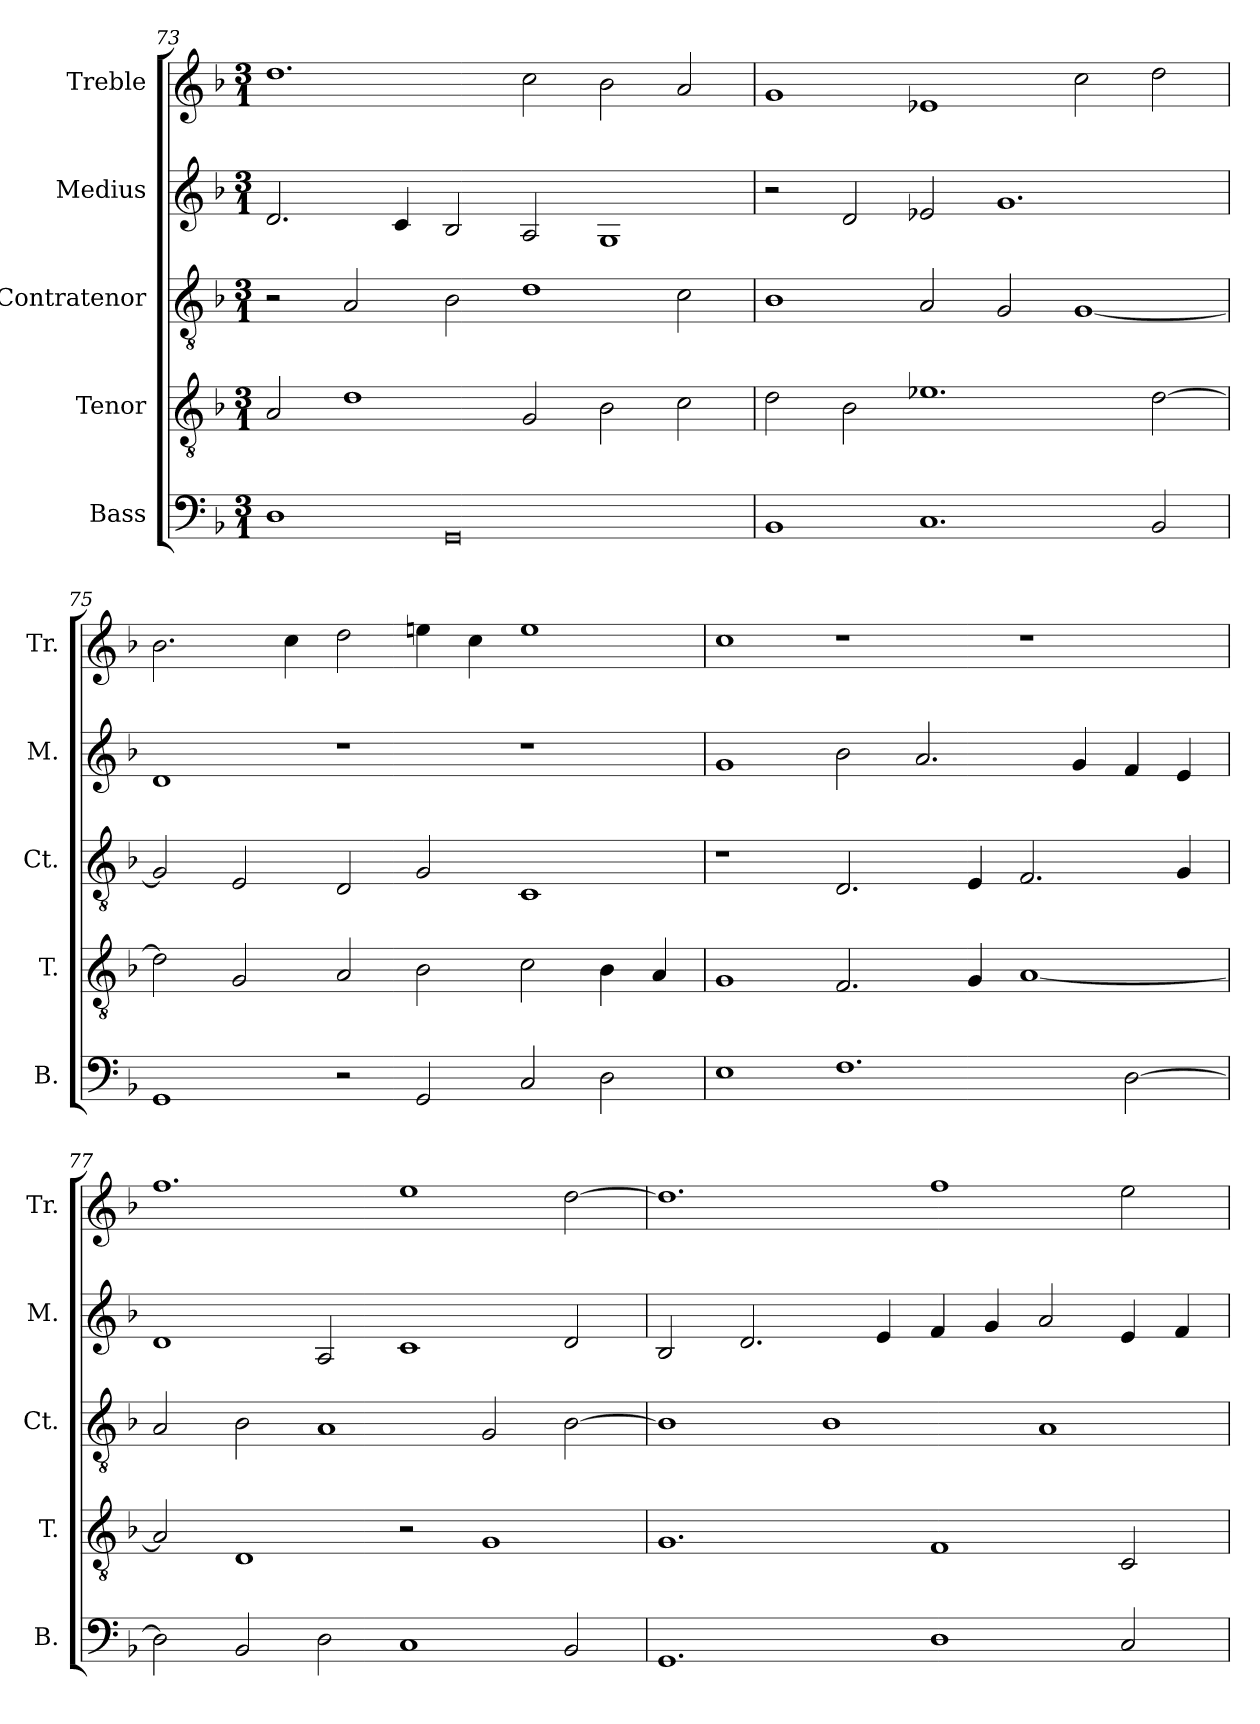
**kern	**kern	**kern	**kern	**kern
*part5	*part4	*part3	*part2	*part1
*staff5	*staff4	*staff3	*staff2	*staff1
*I"Bass	*I"Tenor	*I"Contratenor	*I"Medius	*I"Treble
*I'B.	*I'T.	*I'Ct.	*I'M.	*I'Tr.
!!LO:PB:g=z
*clefF4	*clefGv2	*clefGv2	*clefG2	*clefG2
*	*ITrd7c12	*ITrd7c12	*	*
*k[b-]	*k[b-]	*k[b-]	*k[b-]	*k[b-]
*d:	*d:	*d:	*d:	*d:
*M3/1	*M3/1	*M3/1	*M3/1	*M3/1
=73	=73	=73	=73	=73
1Di	2AAi/	2r	2.di/	1.ddi
.	1Di	2AAi/	.	.
.	.	.	4ci/	.
0GGi	.	2BB-i\	2B-i/	.
.	2GGi/	1Di	2Ai/	2cci\
.	2BB-i\	.	1Gi	2b-i\
.	2Ci\	2Ci\	.	2ai/
=74	=74	=74	=74	=74
1BB-i	2Di\	1BB-i	2r	1gi
.	2BB-i\	.	2di/	.
1.Ci	1.E-Xi	2AAi/	2e-Xi/	1e-Xi
.	.	2GGi/	1.gi	.
.	.	[<1GGi	.	2cci\
2BB-i/	[>2Di\	.	.	2ddi\
=75	=75	=75	=75	=75
1GGi	2Di\]	2GGi/]	1di	2.b-i\
.	2GGi/	2EEi/	.	.
.	.	.	.	4cci\
2r	2AAi/	2DDi/	1r	2ddi\
2GGi/	2BB-i\	2GGi/	.	4eeni\
.	.	.	.	4cci\
2Ci/	2Ci\	1CCi	1r	1eei
2Di\	4BB-i\	.	.	.
.	4AAi/	.	.	.
!!LO:LB:g=z
=76	=76	=76	=76	=76
1Ei	1GGi	1r	1gi	1cci
1.Fi	2.FFi/	2.DDi/	2b-i\	1r
.	.	.	2.ai/	.
.	4GGi/	4EEi/	.	.
.	[<1AAi	2.FFi/	.	1r
.	.	.	4gi/	.
[>2Di\	.	.	4fi/	.
.	.	4GGi/	4ei/	.
=77	=77	=77	=77	=77
2Di\]	2AAi/]	2AAi/	1di	1.ffi
2BB-i/	1DDi	2BB-i\	.	.
2Di\	.	1AAi	2Ai/	.
1Ci	2r	.	1ci	1eei
.	1GGi	2GGi/	.	.
2BB-i/	.	[>2BB-i\	2di/	[>2ddi\
=78	=78	=78	=78	=78
1.GGi	1.GGi	1BB-i]	2B-i/	1.ddi]
.	.	.	2.di/	.
.	.	1BB-i	.	.
.	.	.	4ei/	.
1Di	1FFi	.	4fi/	1ffi
.	.	.	4gi/	.
.	.	1AAi	2ai/	.
2Ci/	2CCi/	.	4ei/	2eei\
.	.	.	4fi/	.
=	=	=	=	=
*-	*-	*-	*-	*-
